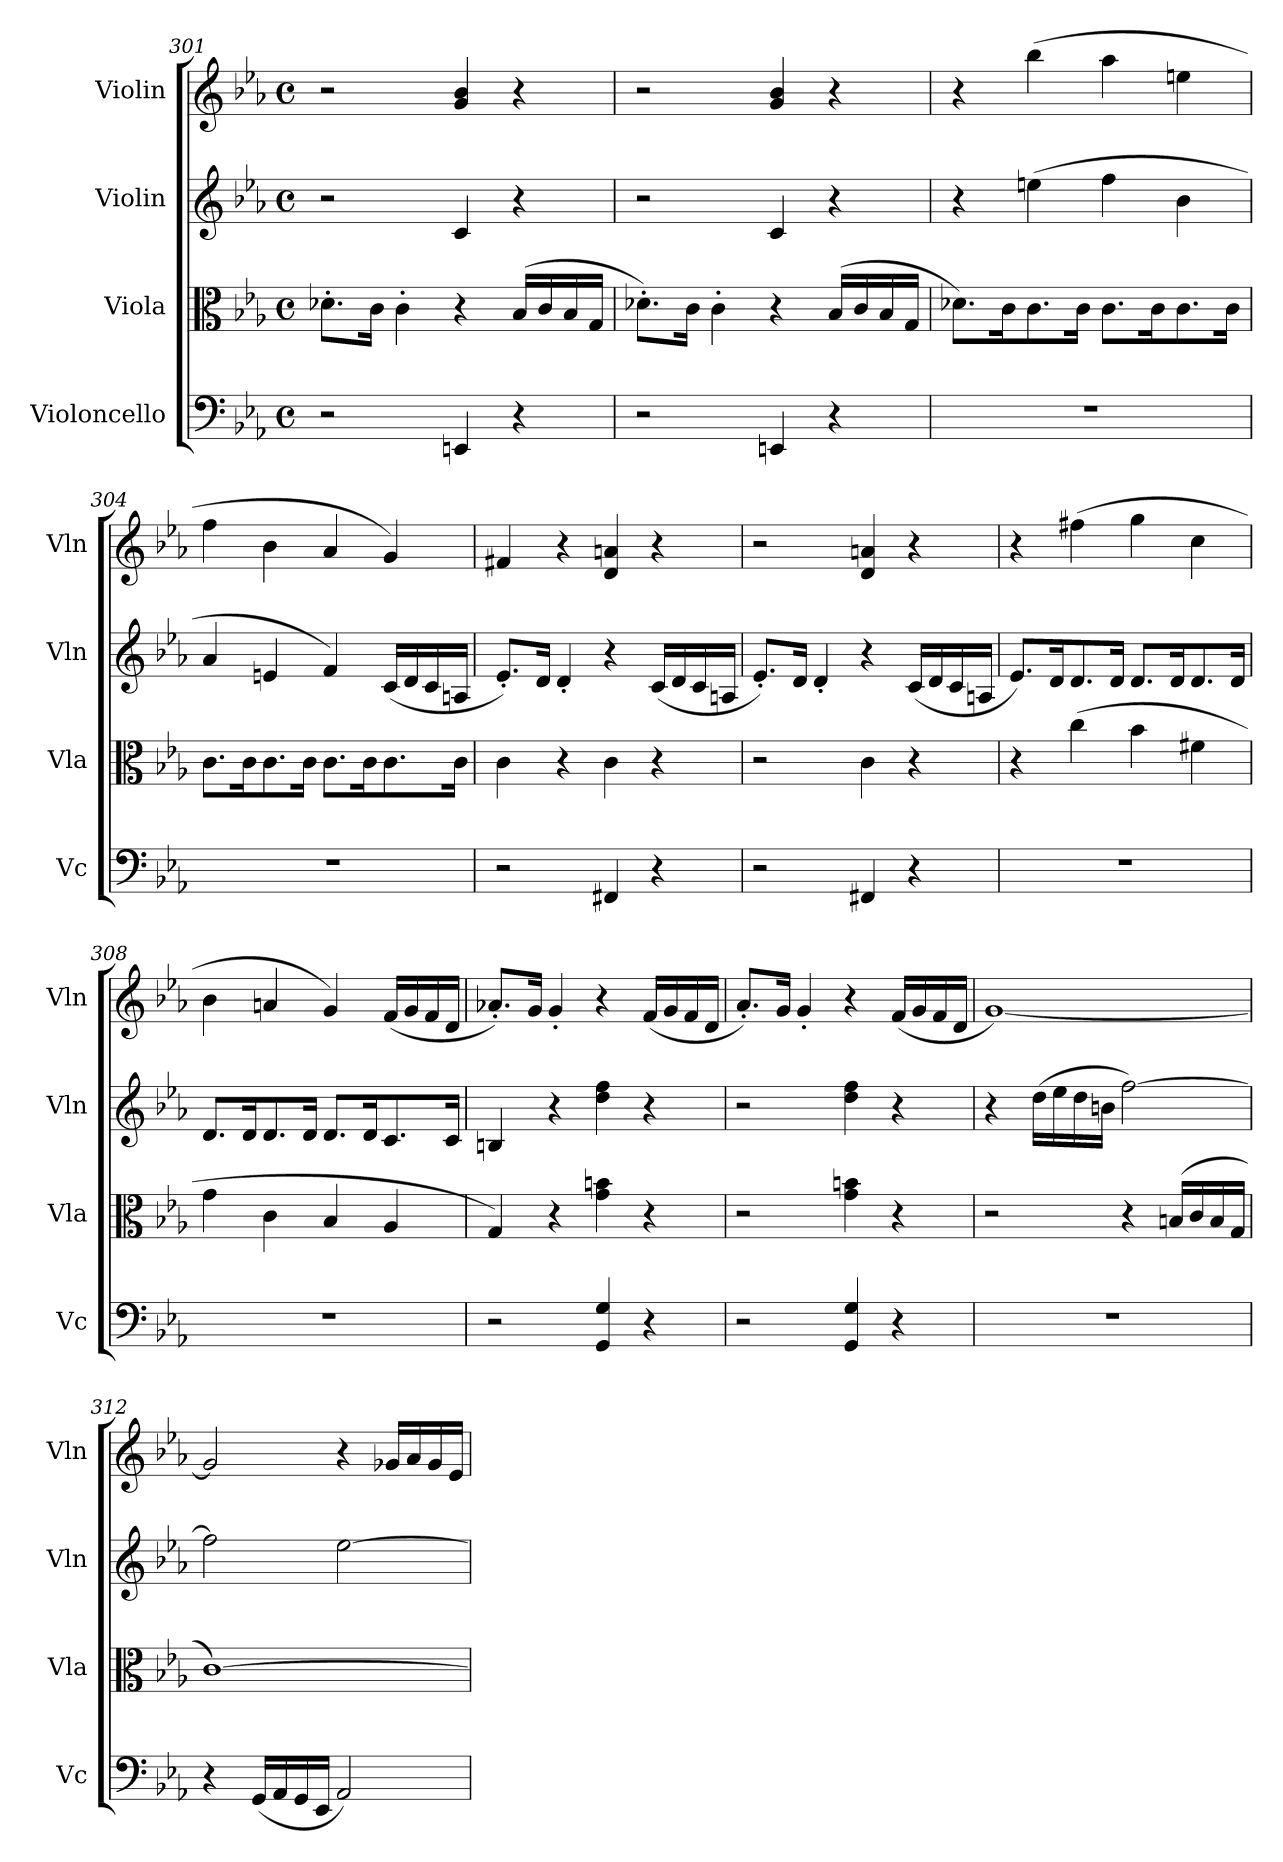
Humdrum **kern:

**kern	**kern	**kern	**kern
*part4	*part3	*part2	*part1
*staff4	*staff3	*staff2	*staff1
*I"Violoncello	*I"Viola	*I"Violin	*I"Violin
*I'Vc	*I'Vla	*I'Vln	*I'Vln
*clefF4	*clefC3	*clefG2	*clefG2
*k[b-e-a-]	*k[b-e-a-]	*k[b-e-a-]	*k[b-e-a-]
*M4/4	*M4/4	*M4/4	*M4/4
*met(c)	*met(c)	*met(c)	*met(c)
=301	=301	=301	=301
2r	8.d-X'\L	2r	2r
.	16c\Jk	.	.
.	4c'\	.	.
4EEn/	4r	4c/	4g/ 4b-/
4r	(>16B-/LL	4r	4r
.	16c/	.	.
.	16B-/	.	.
.	16G/JJ	.	.
=302	=302	=302	=302
2r	8.d-X'\L)	2r	2r
.	16c\Jk	.	.
.	4c'\	.	.
4EEn/	4r	4c/	4g/ 4b-/
4r	(>16B-/LL	4r	4r
.	16c/	.	.
.	16B-/	.	.
.	16G/JJ	.	.
=303	=303	=303	=303
1r	8.d-X\L)	4r	4r
.	16c\K	.	.
.	8.c\	(4een\	(4bb-\
.	16c\Jk	.	.
.	8.c\L	4ff\	4aa-\
.	16c\K	.	.
.	8.c\	4b-\	4een\
.	16c\Jk	.	.
=304	=304	=304	=304
1r	8.c\L	4a-/	4ff\
.	16c\K	.	.
.	8.c\	4en/	4b-\
.	16c\Jk	.	.
.	8.c\L	4f/)	4a-/
.	16c\K	.	.
.	8.c\	(16c/LL	4g/)
.	.	16d/	.
.	.	16c/	.
.	16c\Jk	16An/JJ	.
=305	=305	=305	=305
2r	4c\	8.e-'/L)	4f#X/
.	.	16d/Jk	.
.	4r	4d'/	4r
4FF#X/	4c\	4r	4d/ 4an/
4r	4r	(16c/LL	4r
.	.	16d/	.
.	.	16c/	.
.	.	16An/JJ	.
=306	=306	=306	=306
2r	2r	8.e-'/L)	2r
.	.	16d/Jk	.
.	.	4d'/	.
4FF#X/	4c\	4r	4d/ 4an/
4r	4r	(16c/LL	4r
.	.	16d/	.
.	.	16c/	.
.	.	16An/JJ	.
!!LO:LB:g=z
=307	=307	=307	=307
1r	4r	8.e-/L)	4r
.	.	16d/K	.
.	(4cc\	8.d/	(4ff#X\
.	.	16d/Jk	.
.	4b-\	8.d/L	4gg\
.	.	16d/K	.
.	4f#X\	8.d/	4cc\
.	.	16d/Jk	.
=308	=308	=308	=308
1r	4g\	8.d/L	4b-\
.	.	16d/K	.
.	4c\	8.d/	4an/
.	.	16d/Jk	.
.	4B-/	8.d/L	4g/)
.	.	16d/K	.
.	4A-/	8.c/	(16f/LL
.	.	.	16g/
.	.	.	16f/
.	.	16c/Jk	16d/JJ
=309	=309	=309	=309
2r	4G/)	4Bn/	8.a-X'/L)
.	.	.	16g/Jk
.	4r	4r	4g'/
4GG/ 4G/	4g\ 4bn\	4dd\ 4ff\	4r
4r	4r	4r	(16f/LL
.	.	.	16g/
.	.	.	16f/
.	.	.	16d/JJ
=310	=310	=310	=310
2r	2r	2r	8.a-'/L)
.	.	.	16g/Jk
.	.	.	4g'/
4GG/ 4G/	4g\ 4bn\	4dd\ 4ff\	4r
4r	4r	4r	(16f/LL
.	.	.	16g/
.	.	.	16f/
.	.	.	16d/JJ
=311	=311	=311	=311
1r	2r	4r	[1g)
.	.	(16dd\LL	.
.	.	16ee-\	.
.	.	16dd\	.
.	.	16bn\JJ	.
.	4r	[2ff\)	.
.	(16Bn/LL	.	.
.	16c/	.	.
.	16B/	.	.
.	16G/JJ	.	.
=312	=312	=312	=312
4r	[1c)	2ff\]	2g/]
(16GG/LL	.	.	.
16AA-/	.	.	.
16GG/	.	.	.
16EE-/JJ	.	.	.
2AA-/)	.	[2ee-\	4r
.	.	.	16g-X/LL
.	.	.	16a-/
.	.	.	16g-/
.	.	.	16e-/JJ
=	=	=	=
*-	*-	*-	*-
